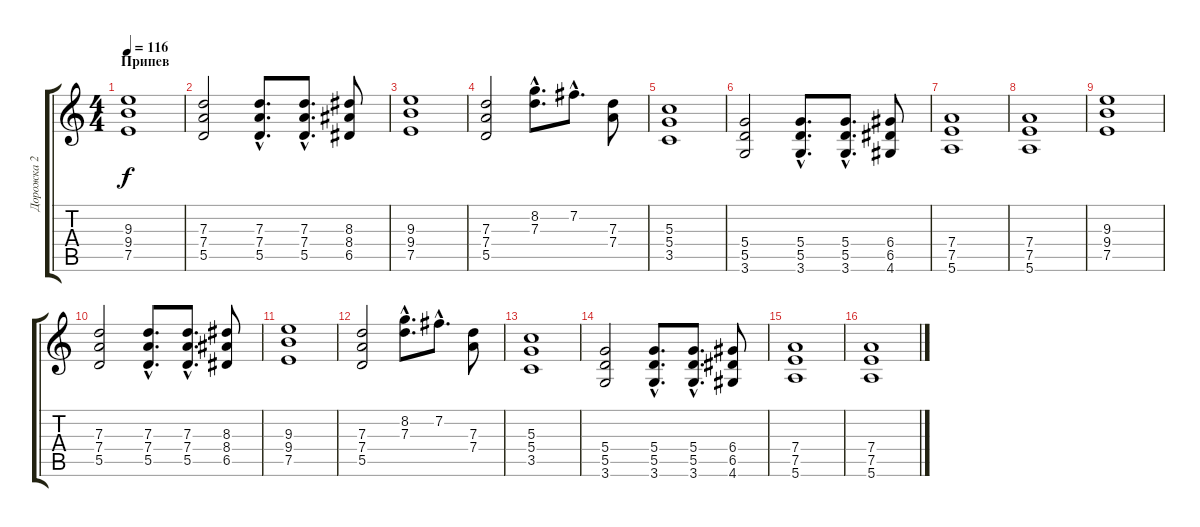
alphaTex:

\track ("Дорожка 2" "Дорожка 2") {instrument distortionguitar}
\staff {score tabs}
\tuning (E4 B3 G3 D3 A2 E2) {hide}
\ts (4 4)
\section ("" "Припев")
\tempo 116
\clef g2
\ks c
(9.3 9.4 7.5).1{dy f} |
(7.3 7.4 5.5).2 (7.3{hac} 7.4{hac} 5.5{hac}).8{d} (7.3{hac} 7.4{hac} 5.5{hac}).8{d} (8.3 8.4 6.5).8 |
(9.3 9.4 7.5).1 |
(7.3 7.4 5.5).2 (8.2{hac} 7.3{hac}).8{d} 7.2{hac}.8{d} (7.3 7.4).8 |
(5.3 5.4 3.5).1 |
(5.4 5.5 3.6).2 (5.4{hac} 5.5{hac} 3.6{hac}).8{d} (5.4{hac} 5.5{hac} 3.6{hac}).8{d} (6.4 6.5 4.6).8 |
(7.4 7.5 5.6).1 |
(7.4 7.5 5.6).1 |
(9.3 9.4 7.5).1 |
(7.3 7.4 5.5).2 (7.3{hac} 7.4{hac} 5.5{hac}).8{d} (7.3{hac} 7.4{hac} 5.5{hac}).8{d} (8.3 8.4 6.5).8 |
(9.3 9.4 7.5).1 |
(7.3 7.4 5.5).2 (8.2{hac} 7.3{hac}).8{d} 7.2{hac}.8{d} (7.3 7.4).8 |
(5.3 5.4 3.5).1 |
(5.4 5.5 3.6).2 (5.4{hac} 5.5{hac} 3.6{hac}).8{d} (5.4{hac} 5.5{hac} 3.6{hac}).8{d} (6.4 6.5 4.6).8 |
(7.4 7.5 5.6).1 |
(7.4 7.5 5.6).1
